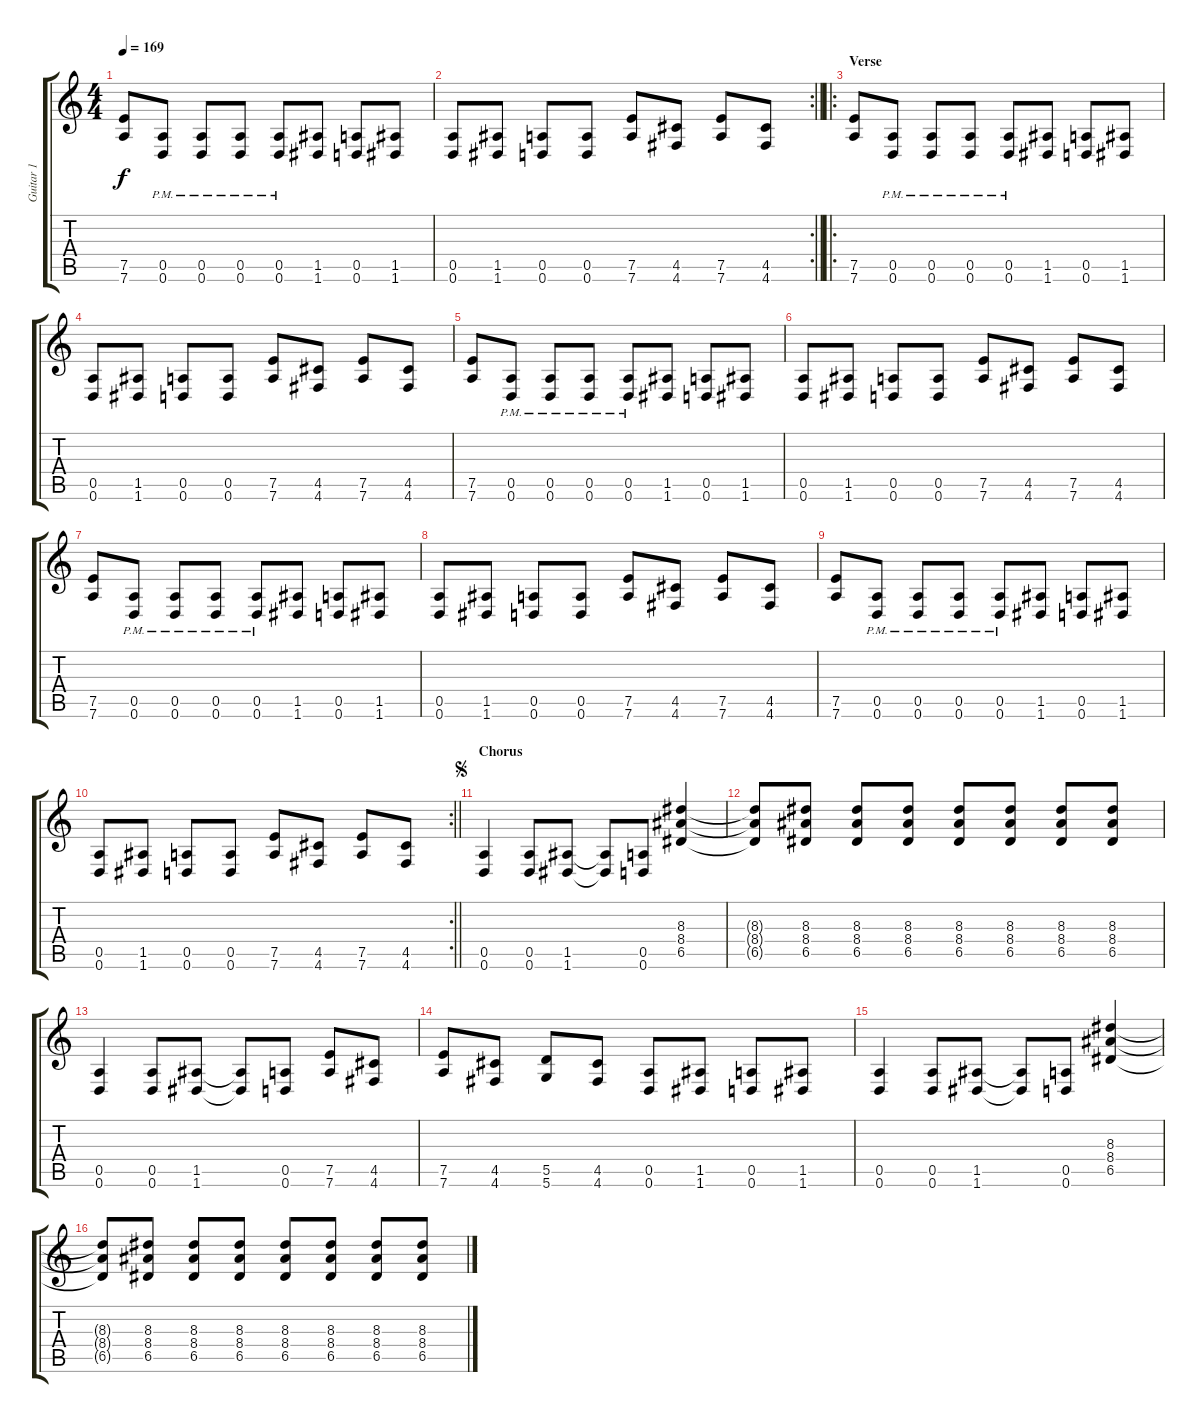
\track ("Guitar 1" "Guitar 1") {instrument distortionguitar}
\staff {score tabs}
\tuning (E4 B3 G3 D3 A2 D2) {hide}
\ts (4 4)
\tempo 169
\clef g2
\ks c
(7.5 7.6).8{dy f} (0.5{pm} 0.6{pm}).8 (0.5{pm} 0.6{pm}).8 (0.5{pm} 0.6{pm}).8 (0.5{pm} 0.6{pm}).8 (1.5 1.6).8 (0.5 0.6).8 (1.5 1.6).8 |
\rc 2
\barLineRight lightlight
(0.5 0.6).8 (1.5 1.6).8 (0.5 0.6).8 (0.5 0.6).8 (7.5 7.6).8 (4.5 4.6).8 (7.5 7.6).8 (4.5 4.6).8 |
\ro
\section ("" "Verse")
(7.5 7.6).8 (0.5{pm} 0.6{pm}).8 (0.5{pm} 0.6{pm}).8 (0.5{pm} 0.6{pm}).8 (0.5{pm} 0.6{pm}).8 (1.5 1.6).8 (0.5 0.6).8 (1.5 1.6).8 |
(0.5 0.6).8 (1.5 1.6).8 (0.5 0.6).8 (0.5 0.6).8 (7.5 7.6).8 (4.5 4.6).8 (7.5 7.6).8 (4.5 4.6).8 |
(7.5 7.6).8 (0.5{pm} 0.6{pm}).8 (0.5{pm} 0.6{pm}).8 (0.5{pm} 0.6{pm}).8 (0.5{pm} 0.6{pm}).8 (1.5 1.6).8 (0.5 0.6).8 (1.5 1.6).8 |
(0.5 0.6).8 (1.5 1.6).8 (0.5 0.6).8 (0.5 0.6).8 (7.5 7.6).8 (4.5 4.6).8 (7.5 7.6).8 (4.5 4.6).8 |
(7.5 7.6).8 (0.5{pm} 0.6{pm}).8 (0.5{pm} 0.6{pm}).8 (0.5{pm} 0.6{pm}).8 (0.5{pm} 0.6{pm}).8 (1.5 1.6).8 (0.5 0.6).8 (1.5 1.6).8 |
(0.5 0.6).8 (1.5 1.6).8 (0.5 0.6).8 (0.5 0.6).8 (7.5 7.6).8 (4.5 4.6).8 (7.5 7.6).8 (4.5 4.6).8 |
(7.5 7.6).8 (0.5{pm} 0.6{pm}).8 (0.5{pm} 0.6{pm}).8 (0.5{pm} 0.6{pm}).8 (0.5{pm} 0.6{pm}).8 (1.5 1.6).8 (0.5 0.6).8 (1.5 1.6).8 |
\rc 2
\barLineRight lightlight
(0.5 0.6).8 (1.5 1.6).8 (0.5 0.6).8 (0.5 0.6).8 (7.5 7.6).8 (4.5 4.6).8 (7.5 7.6).8 (4.5 4.6).8 |
\section ("" "Chorus")
\jump segno
(0.5 0.6).4 (0.5 0.6).8 (1.5 1.6).8 (1.5{t} 1.6{t}).8 (0.5 0.6).8 (8.3 8.4 6.5).4 |
(8.3{t} 8.4{t} 6.5{t}).8 (8.3 8.4 6.5).8 (8.3 8.4 6.5).8 (8.3 8.4 6.5).8 (8.3 8.4 6.5).8 (8.3 8.4 6.5).8 (8.3 8.4 6.5).8 (8.3 8.4 6.5).8 |
(0.5 0.6).4 (0.5 0.6).8 (1.5 1.6).8 (1.5{t} 1.6{t}).8 (0.5 0.6).8 (7.5 7.6).8 (4.5 4.6).8 |
(7.5 7.6).8 (4.5 4.6).8 (5.5 5.6).8 (4.5 4.6).8 (0.5 0.6).8 (1.5 1.6).8 (0.5 0.6).8 (1.5 1.6).8 |
(0.5 0.6).4 (0.5 0.6).8 (1.5 1.6).8 (1.5{t} 1.6{t}).8 (0.5 0.6).8 (8.3 8.4 6.5).4 |
(8.3{t} 8.4{t} 6.5{t}).8 (8.3 8.4 6.5).8 (8.3 8.4 6.5).8 (8.3 8.4 6.5).8 (8.3 8.4 6.5).8 (8.3 8.4 6.5).8 (8.3 8.4 6.5).8 (8.3 8.4 6.5).8
